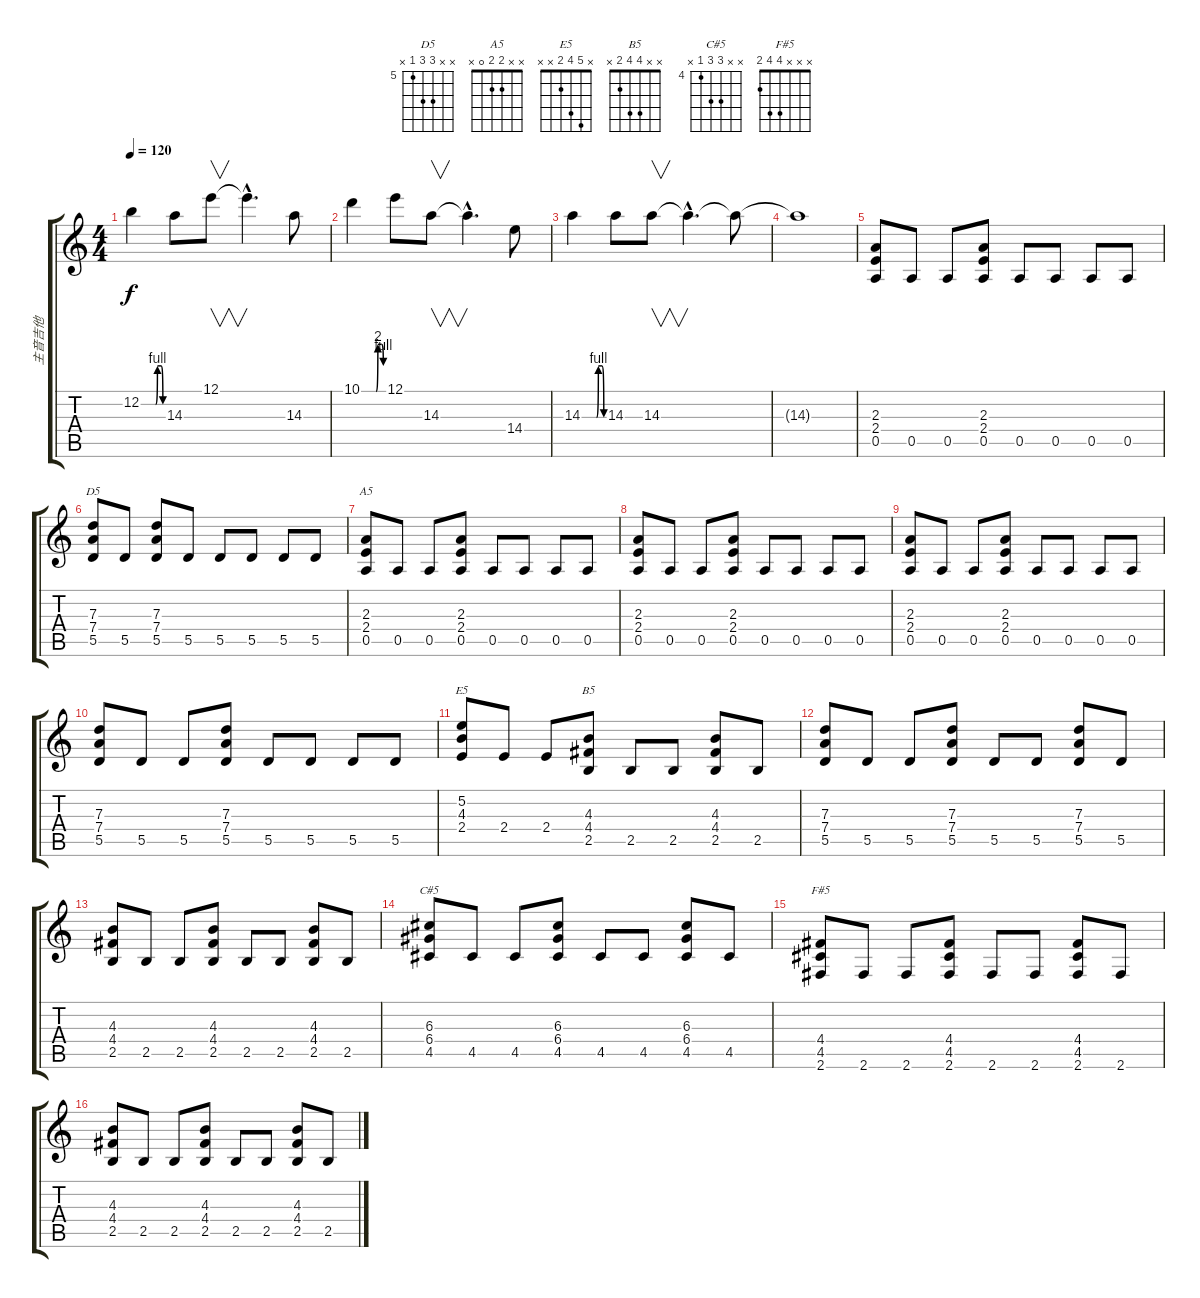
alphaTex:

\track ("主音吉他" "主音吉他") {instrument overdrivenguitar}
\staff {score tabs}
\tuning (E4 B3 G3 D3 A2 E2) {hide}
\chord ("D5" x x 7 7 5 x) {firstfret 5}
\chord ("A5" x x 2 2 0 x)
\chord ("E5" x 5 4 2 x x)
\chord ("B5" x x 4 4 2 x)
\chord ("C#5" x x 6 6 4 x) {firstfret 4}
\chord ("F#5" x x x 4 4 2)
\ts (4 4)
\tempo 120
\clef g2
\ks c
12.2{be (custom 0 0 40 0 45 4 55 4 60 0)}.4{dy f} 14.3.8 12.1.8{v} 12.1{hac t}.4{d} 14.3.8 |
10.1{be (custom 0 0 40 0 45 8 55 8 60 4)}.4 12.1.8 14.3.8{v} 14.3{hac t}.4{d} 14.4.8 |
14.3{be (custom 0 0 40 0 45 4 55 4 60 0)}.4 14.3.8 14.3.8{v} 14.3{hac t}.4{d} 14.3{t}.8 |
14.3{t}.1 |
(2.3 2.4 0.5).8 0.5.8 0.5.8 (2.3 2.4 0.5).8 0.5.8 0.5.8 0.5.8 0.5.8 |
(7.3 7.4 5.5).8{ch "D5"} 5.5.8 (7.3 7.4 5.5).8 5.5.8 5.5.8 5.5.8 5.5.8 5.5.8 |
(2.3 2.4 0.5).8{ch "A5"} 0.5.8 0.5.8 (2.3 2.4 0.5).8 0.5.8 0.5.8 0.5.8 0.5.8 |
(2.3 2.4 0.5).8 0.5.8 0.5.8 (2.3 2.4 0.5).8 0.5.8 0.5.8 0.5.8 0.5.8 |
(2.3 2.4 0.5).8 0.5.8 0.5.8 (2.3 2.4 0.5).8 0.5.8 0.5.8 0.5.8 0.5.8 |
(7.3 7.4 5.5).8 5.5.8 5.5.8 (7.3 7.4 5.5).8 5.5.8 5.5.8 5.5.8 5.5.8 |
(5.2 4.3 2.4).8{ch "E5"} 2.4.8 2.4.8 (4.3 4.4 2.5).8{ch "B5"} 2.5.8 2.5.8 (4.3 4.4 2.5).8 2.5.8 |
(7.3 7.4 5.5).8 5.5.8 5.5.8 (7.3 7.4 5.5).8 5.5.8 5.5.8 (7.3 7.4 5.5).8 5.5.8 |
(4.3 4.4 2.5).8 2.5.8 2.5.8 (4.3 4.4 2.5).8 2.5.8 2.5.8 (4.3 4.4 2.5).8 2.5.8 |
(6.3 6.4 4.5).8{ch "C#5"} 4.5.8 4.5.8 (6.3 6.4 4.5).8 4.5.8 4.5.8 (6.3 6.4 4.5).8 4.5.8 |
(4.4 4.5 2.6).8{ch "F#5"} 2.6.8 2.6.8 (4.4 4.5 2.6).8 2.6.8 2.6.8 (4.4 4.5 2.6).8 2.6.8 |
(4.3 4.4 2.5).8 2.5.8 2.5.8 (4.3 4.4 2.5).8 2.5.8 2.5.8 (4.3 4.4 2.5).8 2.5.8
